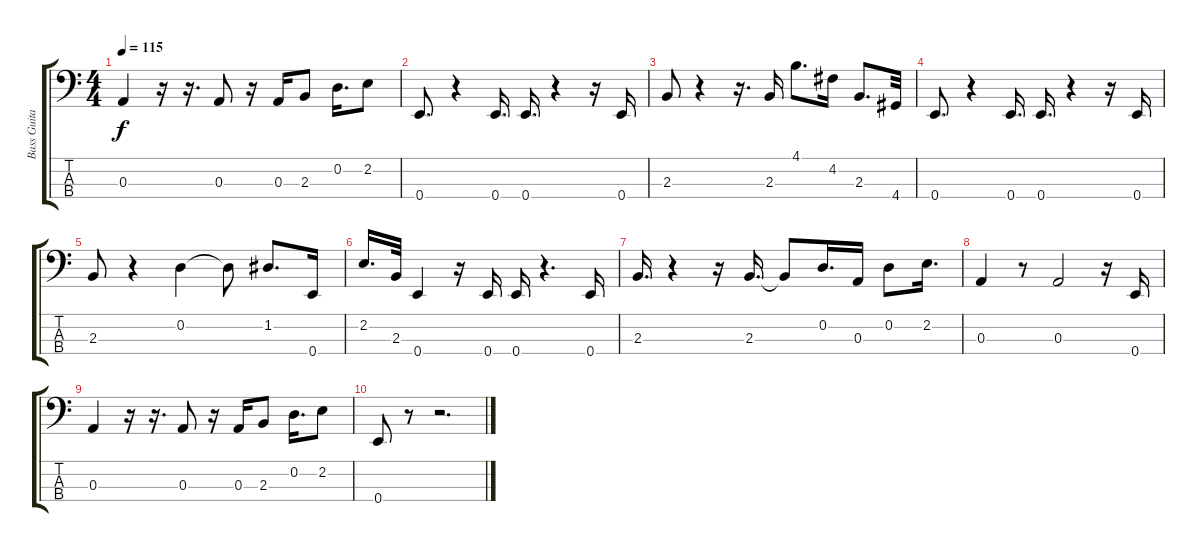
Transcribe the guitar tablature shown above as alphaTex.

\track ("Bass Guitar" "Bass Guita") {instrument electricbassfinger}
\staff {score tabs}
\tuning (G2 D2 A1 E1) {hide}
\ts (4 4)
\tempo 115
\clef f4
\ks c
0.3.4{dy f} r.16 r.16{d} 0.3.8 r.16 0.3.16 2.3.8 0.2.16{d} 2.2.8 |
0.4.8{d} r.4 0.4.16{d} 0.4.16{d} r.4 r.16 0.4.16 |
2.3.8 r.4 r.16{d} 2.3.16 4.1.8{d} 4.2.16 2.3.8{d} 4.4.32 |
0.4.8{d} r.4 0.4.16{d} 0.4.16{d} r.4 r.16 0.4.16 |
2.3.8 r.4 0.2.4 0.2{t}.8 1.2.8{d} 0.4.16 |
2.2.16{d} 2.3.32 0.4.4 r.16 0.4.16 0.4.16 r.4{d} 0.4.16 |
2.3.16{d} r.4 r.16 2.3.16{d} 2.3{t}.8 0.2.16{d} 0.3.16 0.2.8 2.2.16{d} |
0.3.4 r.8 0.3.2 r.16 0.4.16 |
0.3.4 r.16 r.16{d} 0.3.8 r.16 0.3.16 2.3.8 0.2.16{d} 2.2.8 |
0.4.8 r.8 r.2{d}
